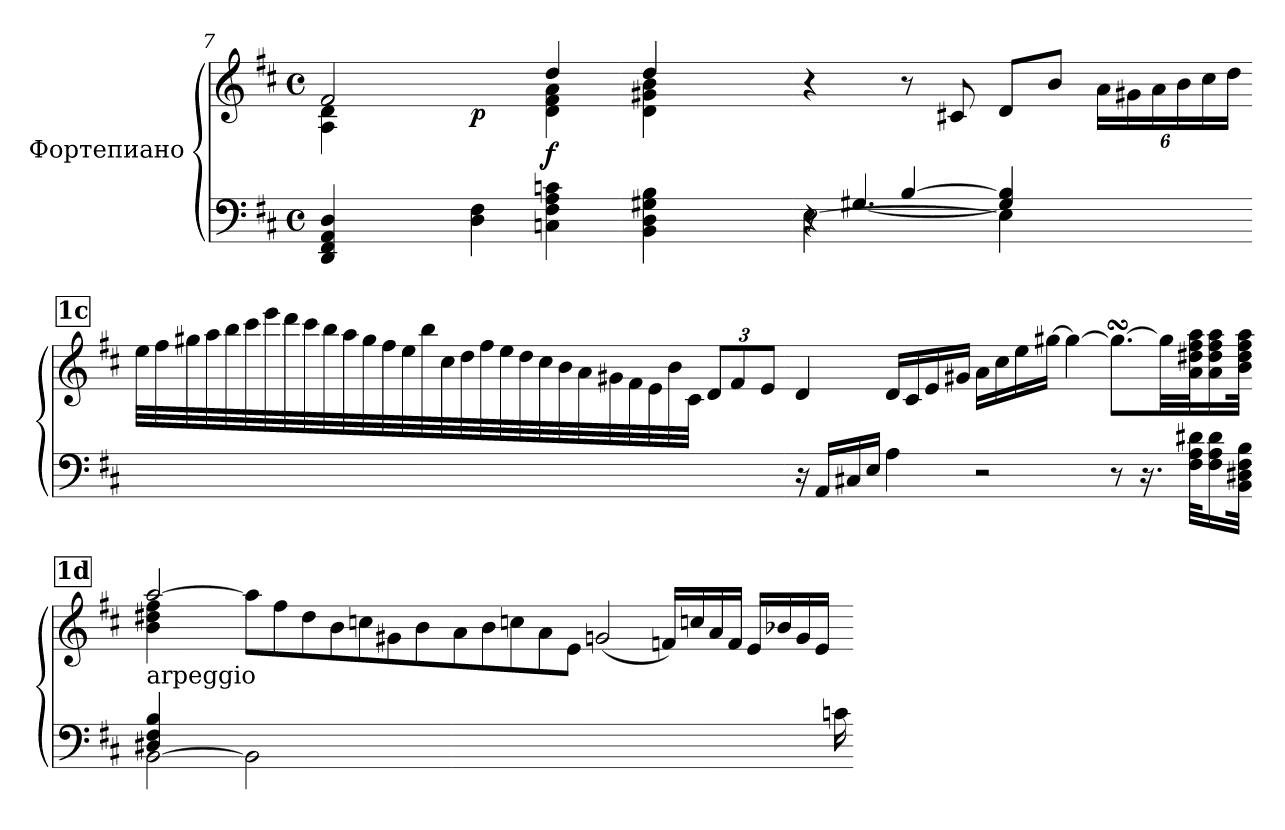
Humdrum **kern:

**kern	**kern	**dynam
*part1	*part1	*part1
*staff2	*staff1	*staff1/2
*I"Фортепиано	*	*
*clefF4	*clefG2	*
*k[f#c#]	*k[f#c#]	*
*M4/4	*M4/4	*
*met(c)	*met(c)	*
=7	=7	=7
*	*^	*
4DD/ 4FF#/ 4AA/ 4D/	2f#/	4A 4d	.
4ryy	.	2ryy	.
!	!	!	!LO:DY:b
4D\ 4F#\	4ryy	.	p
!	!	!	!LO:DY:b
4Cn 4F# 4A 4cn	4dd/	4d 4f# 4a	f
=8-	=8-	=8-	=8-
4BB 4D 4G#X 4B	4dd/	4d 4g#X 4b	.
4ryy	4ryy	4ryy	.
*	*v	*v	*
=9-	=9-	=9-
*^	*	*
*	*^	*	*
4r	8r	[2E\	4r	.
.	[4.G#X/	.	.	.
[4B/	.	.	8r	.
.	.	.	8c#X/	.
4G#/] 4B/]	2ryy	4E\]	8d/L	.
.	.	.	8b/J	.
*	*	*	*Xbrackettup	*
4ryy	.	4ryy	24a\LL	.
.	.	.	24g#X\	.
.	.	.	24a\	.
.	.	.	24b\	.
.	.	.	24cc#\	.
.	.	.	24dd\JJ	.
*v	*v	*v	*	*
!!LO:LB:g=z
!!LO:REH:place=s1:a:B:fs=14:t=1c
=10-	=10-	=10-
1ryy	32ee\LLL	.
.	32ff#\	.
.	32gg#X\	.
.	32aa\	.
.	32bb\	.
.	32ccc#\	.
.	32eee\	.
.	32ddd\	.
.	32ccc#\	.
.	32bb\	.
.	32aa\	.
.	32gg#\	.
.	32ff#\	.
.	32ee\	.
.	32bb\	.
.	32cc#\	.
.	32dd\	.
.	32ff#\	.
.	32ee\	.
.	32dd\	.
.	32cc#\	.
.	32b\	.
.	32a\	.
.	32g#X\	.
.	32f#\	.
.	32e\	.
.	32b\	.
.	32c#\JJJ	.
.	12d/L	.
.	12f#/	.
8ryy	.	.
.	12e/J	.
!!LO:LB:g=z
=11-	=11-	=11-
16r	4d/	.
16AA/LL	.	.
16C#/	.	.
16E/JJ	.	.
4A\	16d/LL	.
.	16c#/	.
.	16e/	.
.	16g#X/JJ	.
2r	16a\LL	.
.	16cc#\	.
.	16ee\	.
.	[16gg#X\JJ	.
.	4gg#\_	.
8r	8.gg#sSsS\L_	.
16.r	.	.
.	32gg#\LL]	.
32F#\ 32A\ 32d#X\KLL	32a\ 32dd#X\ 32ff#\ 32aa\J	.
16F#\ 16A\ 16d#\	16a\ 16dd#\ 16ff#\ 16aa\	.
32BB\ 32D#X\ 32F#\ 32B\JJk	32b\ 32dd#\ 32ff#\ 32aa\JJk	.
!!LO:PB:g=z
!!LO:REH:place=s1:a:B:fs=14:t=1d
=12-	=12-	=12-
*^	*^	*
*	*^	*	*	*
!	!	!	!LO:TX:b:t=arpeggio	!	!
0.ryy	4D#X/ 4F#/ 4B/	[2BB\	[2aa/	4b 4dd#X 4ff#	.
.	4ryy	.	.	16ryy	.
.	.	.	.	1ryy	.
.	4ryy	2BB\]	8aa\L]	.	.
.	.	.	8ff#\	.	.
.	4ryy	.	8dd#\	.	.
.	.	.	8b\	.	.
.	2ryy	1ryy	8ccn\	.	.
.	.	.	8g#X\	.	.
.	.	.	8b\	.	.
.	.	.	.	1..ryy	.
.	.	.	8a\	.	.
.	2ryy	.	8b\	.	.
.	.	.	8ccn\	.	.
.	.	.	8a\	.	.
.	.	.	8e\J	.	.
.	2ryy	1ryy	(<2gn/	.	.
.	2ryy	.	16fn/LL)	.	.
.	.	.	16ccn/	.	.
.	.	.	16a/	.	.
.	.	.	16f/JJ	.	.
.	.	.	16e/LL	.	.
.	.	.	16b-X/	.	.
.	.	.	16g/	.	.
.	.	.	16e/JJ	.	.
16cn\	16ryy	16ryy	16ryy	.	.
*v	*v	*v	*	*	*
*	*v	*v	*
=-	=-	=-
*-	*-	*-
